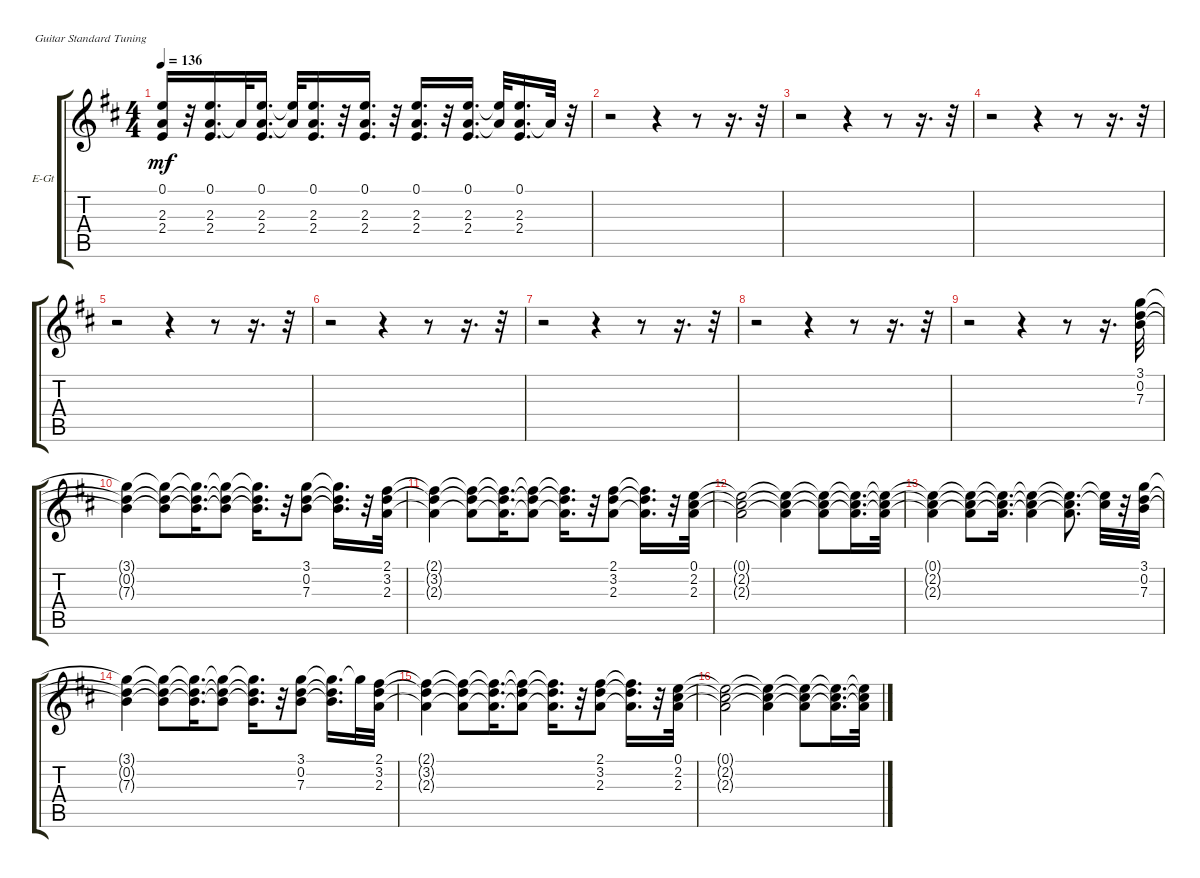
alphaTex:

\defaultSystemsLayout 4
\bracketExtendMode groupsimilarinstruments
\firstSystemTrackNameOrientation horizontal
\otherSystemsTrackNameOrientation horizontal
\track ("Steve Vai Rhythm" "E-Gt") {instrument electricguitarclean}
\staff {score tabs}
\tuning (E4 B3 G3 D3 A2 E2)
\ts (4 4)
\tempo 136
\clef g2
\scale
0.333333
\ks d
(2.4{t} 2.3{t} 0.1{t}).16{dy mf} r.32 (2.4 2.3 0.1).16{d} 2.3{t}.32 (2.4 2.3 0.1).16{d} (2.3{t} 0.1{t}).32 (2.4 2.3 0.1).16{d} r.32 (2.4 2.3 0.1).16{d} r.32 (2.4 2.3 0.1).16{d} r.32 (2.4 2.3 0.1).16{d} (2.3{t} 0.1{t}).32 (2.4 2.3 0.1).16{d} 2.3{t}.32 r.32 |
\scale
0.333333 r.2 r.4 r.8 r.16{d} r.32 |
\scale
0.333333 r.2 r.4 r.8 r.16{d} r.32 |
\scale
0.333333 r.2 r.4 r.8 r.16{d} r.32 |
\scale
0.333333 r.2 r.4 r.8 r.16{d} r.32 |
\scale
0.333333 r.2 r.4 r.8 r.16{d} r.32 |
\scale
0.333333 r.2 r.4 r.8 r.16{d} r.32 |
\scale
0.333333 r.2 r.4 r.8 r.16{d} r.32 |
\scale
0.333333 r.2 r.4 r.8 r.16{d} (0.2 7.3 3.1).32 |
\scale
0.333333 (0.2{t} 7.3{t} 3.1{t}).4 (0.2{t} 7.3{t} 3.1{t}).8 (0.2{t} 7.3{t} 3.1{t}).16{d} (0.2{t} 7.3{t} 3.1{t}).8 (0.2{t} 7.3{t} 3.1{t}).16{d} r.32 (0.2 7.3 3.1).8 (0.2{t} 7.3{t} 3.1{t}).16{d} r.32 (2.3 3.2 2.1).32 |
\scale
0.333333 (2.3{t} 3.2{t} 2.1{t}).4 (2.3{t} 3.2{t} 2.1{t}).8 (2.3{t} 3.2{t} 2.1{t}).16{d} (2.3{t} 3.2{t} 2.1{t}).8 (2.3{t} 3.2{t} 2.1{t}).16{d} r.32 (2.3 3.2 2.1).8 (2.3{t} 3.2{t} 2.1{t}).16{d} r.32 (2.3 2.2 0.1).32 |
\scale
0.333333 (2.3{t} 2.2{t} 0.1{t}).2 (2.3{t} 2.2{t} 0.1{t}).4 (2.3{t} 2.2{t} 0.1{t}).8 (2.3{t} 2.2{t} 0.1{t}).16{d} (2.3{t} 2.2{t} 0.1{t}).32 |
\scale
0.333333 (2.3{t} 2.2{t} 0.1{t}).4 (2.3{t} 2.2{t} 0.1{t}).8 (2.3{t} 2.2{t} 0.1{t}).16{d} (2.3{t} 2.2{t} 0.1{t}).4 (2.3{t} 2.2{t} 0.1{t}).8{d} (2.2{t} 0.1{t}).32 r.32 (0.2 7.3 3.1).32 |
\scale
0.333333 (0.2{t} 7.3{t} 3.1{t}).4 (0.2{t} 7.3{t} 3.1{t}).8 (0.2{t} 7.3{t} 3.1{t}).16{d} (0.2{t} 7.3{t} 3.1{t}).8 (0.2{t} 7.3{t} 3.1{t}).16{d} r.32 (0.2 7.3 3.1).8 (0.2{t} 7.3{t} 3.1{t}).16{d} 3.1{t}.32 (2.3 3.2 2.1).32 |
\scale
0.333333 (2.3{t} 3.2{t} 2.1{t}).4 (2.3{t} 3.2{t} 2.1{t}).8 (2.3{t} 3.2{t} 2.1{t}).16{d} (2.3{t} 3.2{t} 2.1{t}).8 (2.3{t} 3.2{t} 2.1{t}).16{d} r.32 (2.3 3.2 2.1).8 (2.3{t} 3.2{t} 2.1{t}).16{d} r.32 (2.3 2.2 0.1).32 |
\scale
0.333333 (2.3{t} 2.2{t} 0.1{t}).2 (2.3{t} 2.2{t} 0.1{t}).4 (2.3{t} 2.2{t} 0.1{t}).8 (2.3{t} 2.2{t} 0.1{t}).16{d} (2.3{t} 2.2{t} 0.1{t}).32
